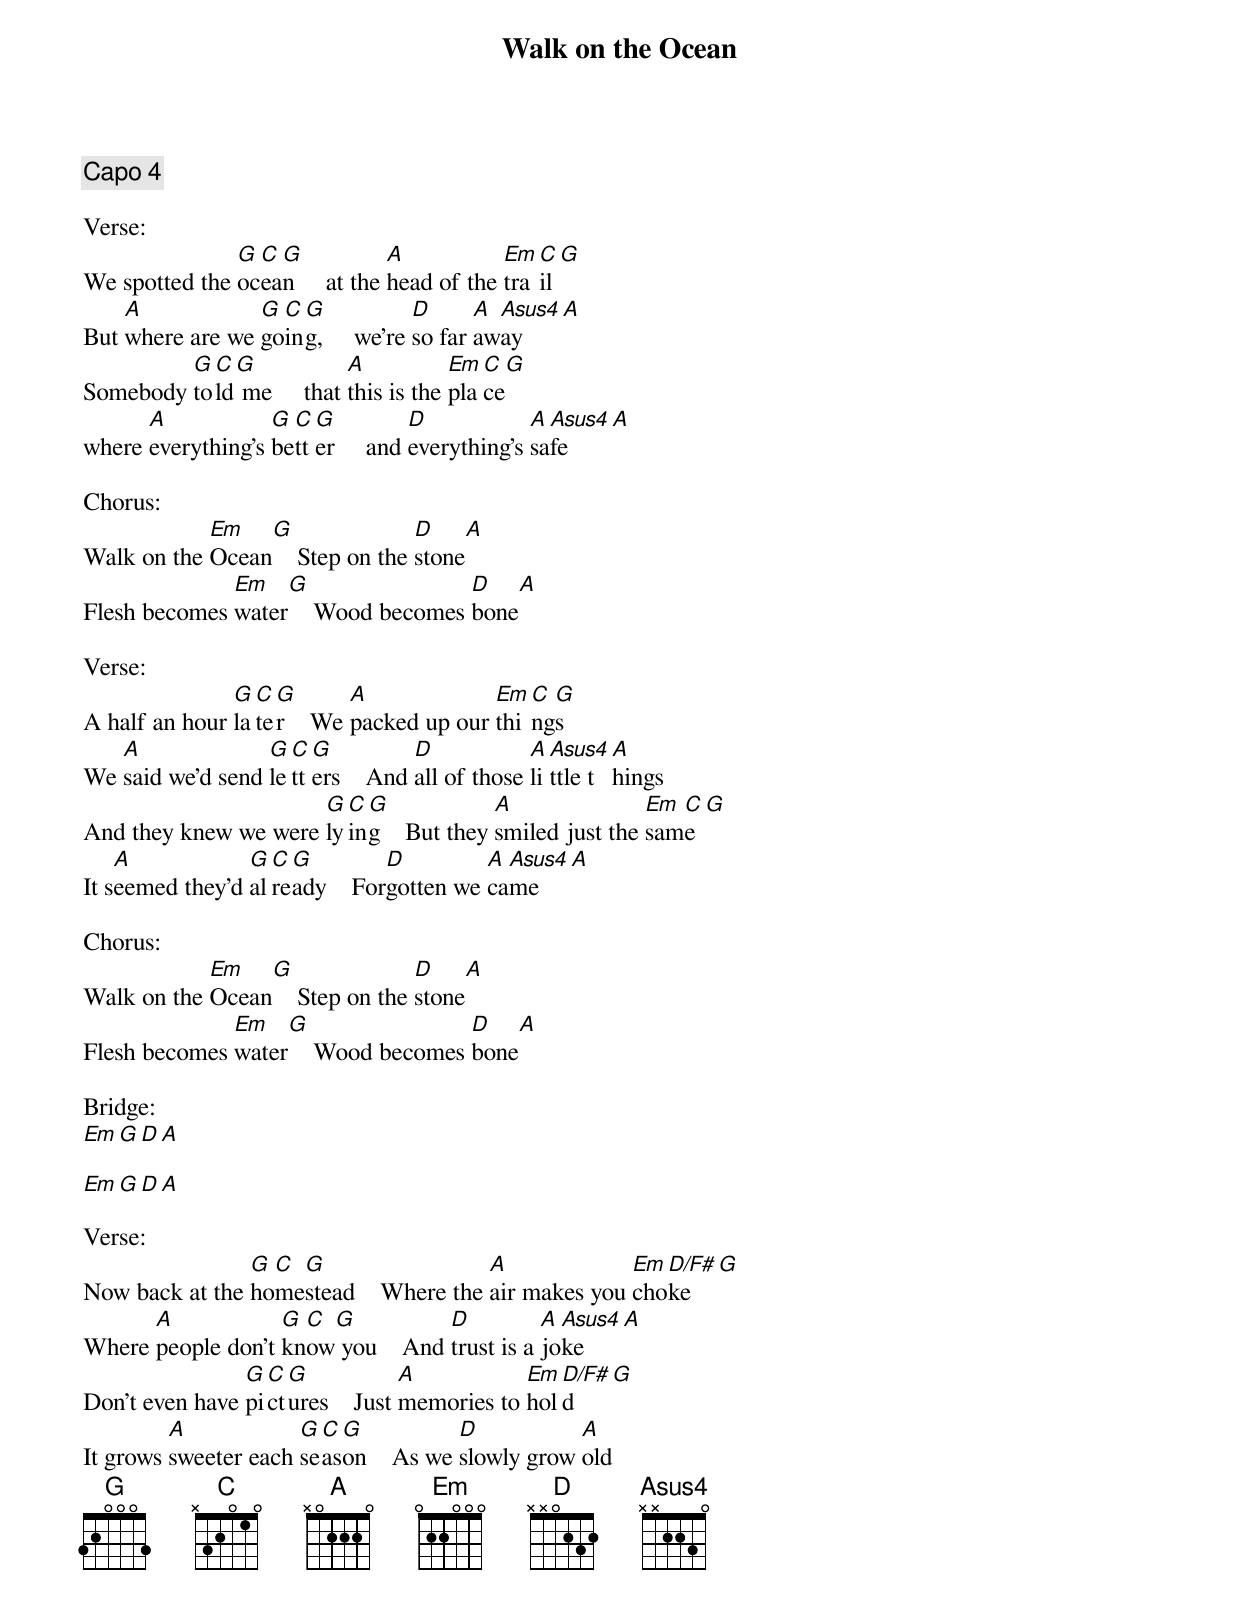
{title:Walk on the Ocean}
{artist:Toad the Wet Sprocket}
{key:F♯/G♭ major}
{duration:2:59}
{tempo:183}
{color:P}

{comment: Capo 4}

Verse:
We spotted the [G]oc[C]ea[G]n     at the [A]head of the [Em]tra[C]il[G]
But [A]where are we [G]go[C]in[G]g,     we're [D]so far [A]aw[Asus4]ay[A]
Somebody [G]to[C]ld[G] me     that [A]this is the [Em]pla[C]ce[G]
where [A]everything's [G]be[C]tt[G]er     and [D]everything's [A]sa[Asus4]fe[A]

Chorus:
Walk on the [Em]Ocean[G]    Step on the [D]stone[A]
Flesh becomes [Em]water[G]    Wood becomes [D]bone[A]

Verse:
A half an hour [G]la[C]te[G]r    We [A]packed up our [Em]thi[C]ng[G]s
We [A]said we'd send [G]le[C]tt[G]ers    And [D]all of those [A]li[Asus4]ttle t[A]hings
And they knew we were [G]ly[C]in[G]g    But they [A]smiled just the [Em]sam[C]e[G]
It s[A]eemed they'd [G]al[C]re[G]ady    For[D]gotten we [A]ca[Asus4]me[A]

Chorus:
Walk on the [Em]Ocean[G]    Step on the [D]stone[A]
Flesh becomes [Em]water[G]    Wood becomes [D]bone[A]

Bridge:
[Em][G][D][A]

[Em][G][D][A]

Verse:
Now back at the [G]ho[C]me[G]stead    Where the [A]air makes you [Em]cho[D/F#]ke[G]
Where [A]people don't [G]kn[C]ow[G] you    And [D]trust is a [A]jo[Asus4]ke[A]
Don't even have [G]pi[C]ct[G]ures    Just [A]memories to [Em]hol[D/F#]d[G]
It grows [A]sweeter each [G]se[C]as[G]on    As we [D]slowly grow [A]old
